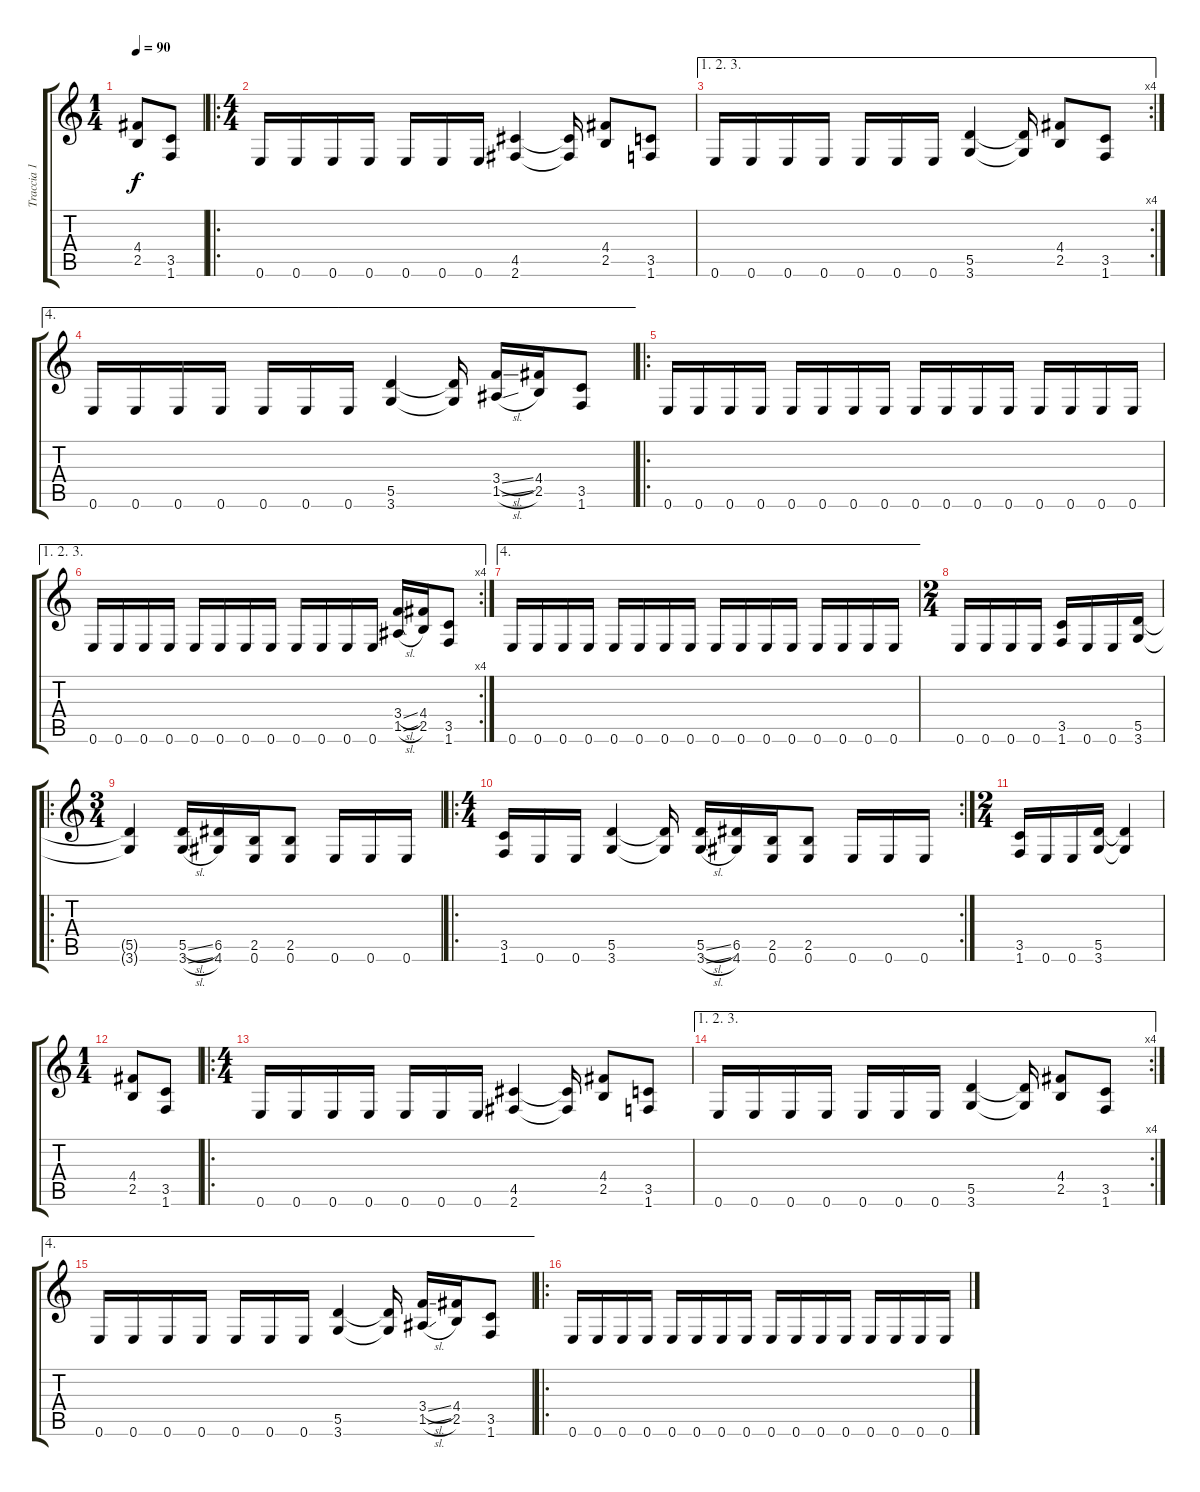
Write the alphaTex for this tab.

\track ("Traccia 1" "Traccia 1") {instrument distortionguitar}
\staff {score tabs}
\tuning (E4 B3 G3 D3 A2 E2) {hide}
\ts (1 4)
\tempo 90
\clef g2
\ks c
(4.4 2.5).8{dy f instrument distortionguitar} (3.5 1.6).8 |
\ro
\ts (4 4)
0.6.16 0.6.16 0.6.16 0.6.16 0.6.16 0.6.16 0.6.16 (4.5 2.6).4 (4.5{t} 2.6{t}).16 (4.4 2.5).8 (3.5 1.6).8 |
\ae (1 2 3)
\rc 4
0.6.16 0.6.16 0.6.16 0.6.16 0.6.16 0.6.16 0.6.16 (5.5 3.6).4 (5.5{t} 3.6{t}).16 (4.4 2.5).8 (3.5 1.6).8 |
\ae 4
0.6.16 0.6.16 0.6.16 0.6.16 0.6.16 0.6.16 0.6.16 (5.5 3.6).4 (5.5{t} 3.6{t}).16 (3.4{sl} 1.5{sl}).16 (4.4 2.5).16 (3.5 1.6).8 |
\ro
0.6.16 0.6.16 0.6.16 0.6.16 0.6.16 0.6.16 0.6.16 0.6.16 0.6.16 0.6.16 0.6.16 0.6.16 0.6.16 0.6.16 0.6.16 0.6.16 |
\ae (1 2 3)
\rc 4
0.6.16 0.6.16 0.6.16 0.6.16 0.6.16 0.6.16 0.6.16 0.6.16 0.6.16 0.6.16 0.6.16 0.6.16 (3.4{sl} 1.5{sl}).16 (4.4 2.5).16 (3.5 1.6).8 |
\ae 4
0.6.16 0.6.16 0.6.16 0.6.16 0.6.16 0.6.16 0.6.16 0.6.16 0.6.16 0.6.16 0.6.16 0.6.16 0.6.16 0.6.16 0.6.16 0.6.16 |
\ts (2 4)
0.6.16 0.6.16 0.6.16 0.6.16 (3.5 1.6).16 0.6.16 0.6.16 (5.5 3.6).16 |
\ro
\ts (3 4)
(5.5{t} 3.6{t}).4 (5.5{sl} 3.6{sl}).16 (6.5 4.6).16 (2.5 0.6).16 (2.5 0.6).8 0.6.16 0.6.16 0.6.16 |
\ro
\rc 2
\ts (4 4)
(3.5 1.6).16 0.6.16 0.6.16 (5.5 3.6).4 (5.5{t} 3.6{t}).16 (5.5{sl} 3.6{sl}).16 (6.5 4.6).16 (2.5 0.6).16 (2.5 0.6).8 0.6.16 0.6.16 0.6.16 |
\ts (2 4)
(3.5 1.6).16 0.6.16 0.6.16 (5.5 3.6).16 (5.5{t} 3.6{t}).4 |
\ts (1 4)
(4.4 2.5).8 (3.5 1.6).8 |
\ro
\ts (4 4)
0.6.16 0.6.16 0.6.16 0.6.16 0.6.16 0.6.16 0.6.16 (4.5 2.6).4 (4.5{t} 2.6{t}).16 (4.4 2.5).8 (3.5 1.6).8 |
\ae (1 2 3)
\rc 4
0.6.16 0.6.16 0.6.16 0.6.16 0.6.16 0.6.16 0.6.16 (5.5 3.6).4 (5.5{t} 3.6{t}).16 (4.4 2.5).8 (3.5 1.6).8 |
\ae 4
0.6.16 0.6.16 0.6.16 0.6.16 0.6.16 0.6.16 0.6.16 (5.5 3.6).4 (5.5{t} 3.6{t}).16 (3.4{sl} 1.5{sl}).16 (4.4 2.5).16 (3.5 1.6).8 |
\ro
0.6.16 0.6.16 0.6.16 0.6.16 0.6.16 0.6.16 0.6.16 0.6.16 0.6.16 0.6.16 0.6.16 0.6.16 0.6.16 0.6.16 0.6.16 0.6.16
